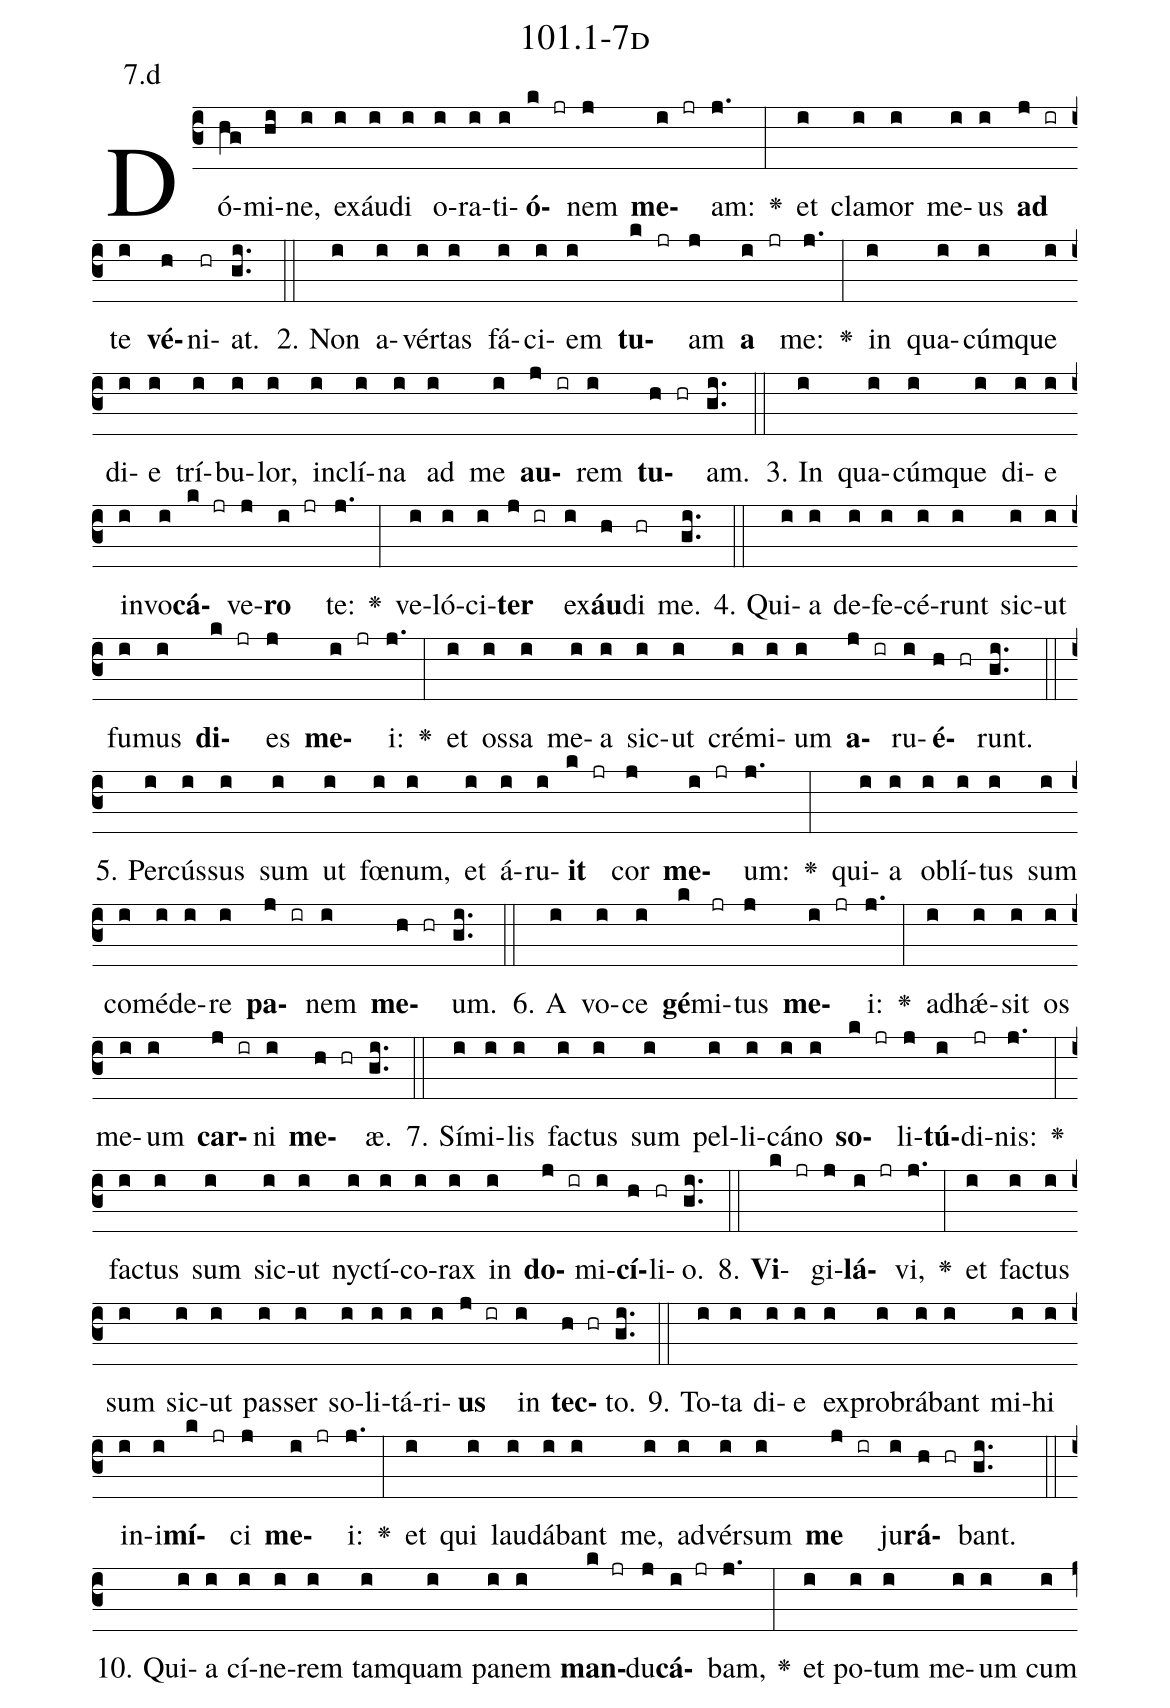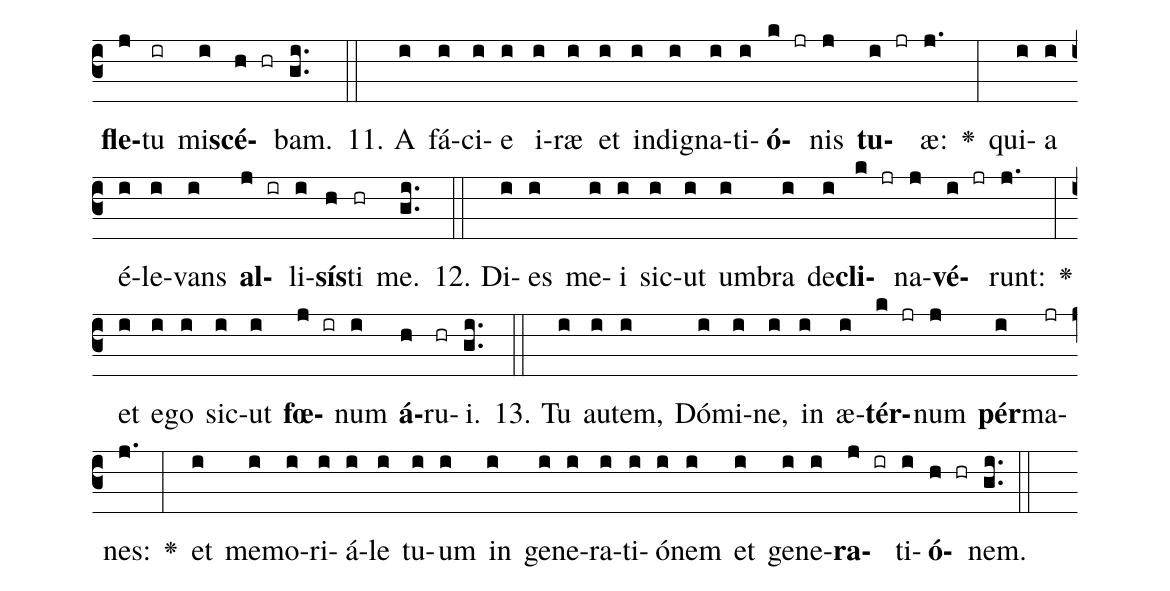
name: 101.1-7d;
annotation: 7.d;
%%
(c3)Dó(hg)mi(hi)ne,(i) ex(i)áu(i)di(i) o(i)ra(i)ti(i)<b>ó</b>(k jr)nem(j) <b>me</b>(i jr)am:(j.) <v>\greheightstar</v>(:) et(i) cla(i)mor(i) me(i)us(i) <b>ad</b>(j ir) te(i) <b>vé</b>(h)ni(hr)at.(gi..) (::)
2. Non(i) a(i)vér(i)tas(i) fá(i)ci(i)em(i) <b>tu</b>(k jr)am(j) <b>a</b>(i jr) me:(j.) <v>\greheightstar</v>(:) in(i) qua(i)cúm(i)que(i) di(i)e(i) trí(i)bu(i)lor,(i) in(i)clí(i)na(i) ad(i) me(i) <b>au</b>(j ir)rem(i) <b>tu</b>(h hr)am.(gi..) (::)
3. In(i) qua(i)cúm(i)que(i) di(i)e(i) in(i)vo(i)<b>cá</b>(k jr)ve(j)<b>ro</b>(i jr) te:(j.) <v>\greheightstar</v>(:) ve(i)ló(i)ci(i)<b>ter</b>(j ir) ex(i)<b>áu</b>(h)di(hr) me.(gi..) (::)
4. Qui(i)a(i) de(i)fe(i)cé(i)runt(i) sic(i)ut(i) fu(i)mus(i) <b>di</b>(k jr)es(j) <b>me</b>(i jr)i:(j.) <v>\greheightstar</v>(:) et(i) os(i)sa(i) me(i)a(i) sic(i)ut(i) cré(i)mi(i)um(i) <b>a</b>(j ir)ru(i)<b>é</b>(h hr)runt.(gi..) (::)
5. Per(i)cús(i)sus(i) sum(i) ut(i) fœ(i)num,(i) et(i) á(i)ru(i)<b>it</b>(k jr) cor(j) <b>me</b>(i jr)um:(j.) <v>\greheightstar</v>(:) qui(i)a(i) ob(i)lí(i)tus(i) sum(i) com(i)é(i)de(i)re(i) <b>pa</b>(j ir)nem(i) <b>me</b>(h hr)um.(gi..) (::)
6. A(i) vo(i)ce(i) <b>gé</b>(k)mi(jr)tus(j) <b>me</b>(i jr)i:(j.) <v>\greheightstar</v>(:) ad(i)hǽ(i)sit(i) os(i) me(i)um(i) <b>car</b>(j ir)ni(i) <b>me</b>(h hr)æ.(gi..) (::)
7. Sí(i)mi(i)lis(i) fac(i)tus(i) sum(i) pel(i)li(i)cá(i)no(i) <b>so</b>(k jr)li(j)<b>tú</b>(i)di(jr)nis:(j.) <v>\greheightstar</v>(:) fac(i)tus(i) sum(i) sic(i)ut(i) nyc(i)tí(i)co(i)rax(i) in(i) <b>do</b>(j ir)mi(i)<b>cí</b>(h)li(hr)o.(gi..) (::)
8. <b>Vi</b>(k jr)gi(j)<b>lá</b>(i jr)vi,(j.) <v>\greheightstar</v>(:) et(i) fac(i)tus(i) sum(i) sic(i)ut(i) pas(i)ser(i) so(i)li(i)tá(i)ri(i)<b>us</b>(j ir) in(i) <b>tec</b>(h hr)to.(gi..) (::)
9. To(i)ta(i) di(i)e(i) ex(i)pro(i)brá(i)bant(i) mi(i)hi(i) in(i)i(i)<b>mí</b>(k jr)ci(j) <b>me</b>(i jr)i:(j.) <v>\greheightstar</v>(:) et(i) qui(i) lau(i)dá(i)bant(i) me,(i) ad(i)vér(i)sum(i) <b>me</b>(j ir) ju(i)<b>rá</b>(h hr)bant.(gi..) (::)
10. Qui(i)a(i) cí(i)ne(i)rem(i) tam(i)quam(i) pa(i)nem(i) <b>man</b>(k jr)du(j)<b>cá</b>(i jr)bam,(j.) <v>\greheightstar</v>(:) et(i) po(i)tum(i) me(i)um(i) cum(i) <b>fle</b>(j)tu(ir) mi(i)<b>scé</b>(h hr)bam.(gi..) (::)
11. A(i) fá(i)ci(i)e(i) i(i)ræ(i) et(i) in(i)di(i)gna(i)ti(i)<b>ó</b>(k jr)nis(j) <b>tu</b>(i jr)æ:(j.) <v>\greheightstar</v>(:) qui(i)a(i) é(i)le(i)vans(i) <b>al</b>(j ir)li(i)<b>sís</b>(h)ti(hr) me.(gi..) (::)
12. Di(i)es(i) me(i)i(i) sic(i)ut(i) um(i)bra(i) de(i)<b>cli</b>(k jr)na(j)<b>vé</b>(i jr)runt:(j.) <v>\greheightstar</v>(:) et(i) e(i)go(i) sic(i)ut(i) <b>fœ</b>(j ir)num(i) <b>á</b>(h)ru(hr)i.(gi..) (::)
13. Tu(i) au(i)tem,(i) Dó(i)mi(i)ne,(i) in(i) æ(i)<b>tér</b>(k jr)num(j) <b>pér</b>(i)ma(jr)nes:(j.) <v>\greheightstar</v>(:) et(i) me(i)mo(i)ri(i)á(i)le(i) tu(i)um(i) in(i) ge(i)ne(i)ra(i)ti(i)ó(i)nem(i) et(i) ge(i)ne(i)<b>ra</b>(j ir)ti(i)<b>ó</b>(h hr)nem.(gi..) (::)
